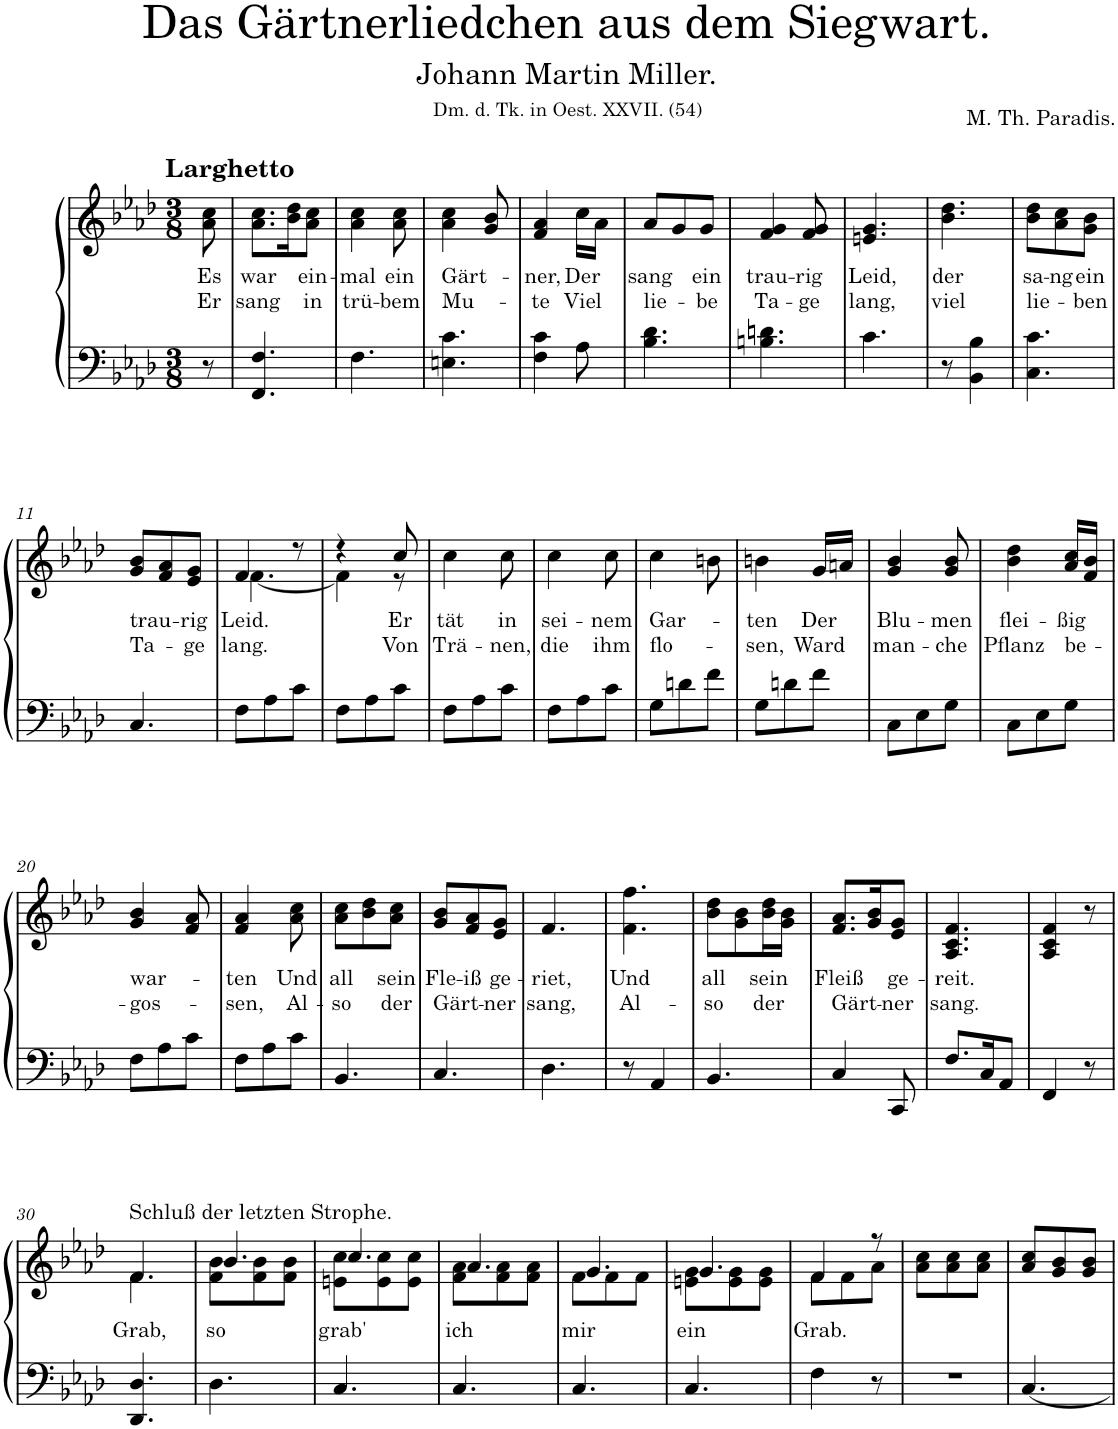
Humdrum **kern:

**kern	**kern	**text	**text
*part1	*part1	*part1	*part1
*staff2	*staff1	*staff1	*staff1
*I"Piano	*	*	*
*I'Pno.	*	*	*
*clefF4	*clefG2	*	*
*k[b-e-a-d-]	*k[b-e-a-d-]	*	*
*M3/8	*M3/8	*	*
=1	=1	=1	=1
!	!LO:TX:a:B:t=Larghetto	!	!
!	!	!LO:LY:b	!LO:LY:b
8r	8a-\ 8cc\	Es	Er
=2	=2	=2	=2
!	!	!LO:LY:b	!LO:LY:b
4.FF/ 4.F/	8.a-\ 8.cc\L	war	sang
.	16b-\ 16dd-\K	.	.
!	!	!LO:LY:b	!LO:LY:b
.	8a-\ 8cc\J	-ein-	in
=3	=3	=3	=3
!	!	!LO:LY:b	!LO:LY:b
4.F\	4a-\ 4cc\	-mal	trü-
!	!	!LO:LY:b	!LO:LY:b
.	8a-\ 8cc\	ein	-bem
=4	=4	=4	=4
!	!	!LO:LY:b	!LO:LY:b
4.En\ 4.c\	4a-\ 4cc\	Gärt-	Mu-
.	8g/ 8b-/	.	.
=5	=5	=5	=5
!	!	!LO:LY:b	!LO:LY:b
4F\ 4c\	4f/ 4a-/	-ner,	-te
!	!	!LO:LY:b	!LO:LY:b
8A-\	16cc\LL	Der	Viel
.	16a-\JJ	.	.
=6	=6	=6	=6
!	!	!LO:LY:b	!LO:LY:b
4.B-\ 4.d-\	8a-/L	sang	lie-
.	8g/	.	.
!	!	!LO:LY:b	!LO:LY:b
.	8g/J	ein	-be
=7	=7	=7	=7
!	!	!LO:LY:b	!LO:LY:b
4.Bn\ 4.dn\	4f/ 4g/	trau-	Ta-
!	!	!LO:LY:b	!LO:LY:b
.	8f/ 8g/	-rig	-ge
=8	=8	=8	=8
!	!	!LO:LY:b	!LO:LY:b
4.c\	4.en/ 4.g/	Leid,	lang,
=9	=9	=9	=9
!	!	!LO:LY:b	!LO:LY:b
8r	4.b-\ 4.dd-\	der	viel
4BB-\ 4B-\	.	.	.
=10	=10	=10	=10
!	!	!LO:LY:b	!LO:LY:b
4.C\ 4.c\	8b-\ 8dd-\L	sa-	lie-
!	!	!LO:LY:b	!
.	8a-\ 8cc\	-ng	.
!	!	!LO:LY:b	!LO:LY:b
.	8g\ 8b-\J	ein	-ben
!!LO:LB:g=z
=11	=11	=11	=11
!	!	!LO:LY:b	!LO:LY:b
4.C/	8g/ 8b-/L	trau-	Ta-
.	8f/ 8a-/	.	.
!	!	!LO:LY:b	!LO:LY:b
.	8e-/ 8g/J	-rig	-ge
=12	=12	=12	=12
!	!	!LO:LY:b	!LO:LY:b
*	*^	*	*
8F\L	4f/	[4.f\	Leid.	lang.
8A-\	.	.	.	.
8c\J	8r	.	.	.
=13	=13	=13	=13	=13
8F\L	4r	4f\]	.	.
8A-\	.	.	.	.
!	!	!	!LO:LY:b	!LO:LY:b
8c\J	8cc/	8r	Er	Von
=14	=14	=14	=14	=14
!	!	!	!LO:LY:b	!LO:LY:b
*	*v	*v	*	*
8F\L	4cc\	tät	Trä-
8A-\	.	.	.
!	!	!LO:LY:b	!LO:LY:b
8c\J	8cc\	in	-nen,
=15	=15	=15	=15
!	!	!LO:LY:b	!LO:LY:b
8F\L	4cc\	sei-	die
8A-\	.	.	.
!	!	!LO:LY:b	!LO:LY:b
8c\J	8cc\	-nem	ihm
=16	=16	=16	=16
!	!	!LO:LY:b	!LO:LY:b
8G\L	4cc\	Gar-	flo-
8dn\	.	.	.
8f\J	8bn\	.	.
=17	=17	=17	=17
!	!	!LO:LY:b	!LO:LY:b
8G\L	4bn\	-ten	-sen,
8dn\	.	.	.
!	!	!LO:LY:b	!LO:LY:b
8f\J	16g/LL	Der	Ward
.	16an/JJ	.	.
=18	=18	=18	=18
!	!	!LO:LY:b	!LO:LY:b
8C\L	4g/ 4b-/	Blu-	man-
8E-\	.	.	.
!	!	!LO:LY:b	!LO:LY:b
8G\J	8g/ 8b-/	-men	-che
=19	=19	=19	=19
!	!	!LO:LY:b	!LO:LY:b
8C\L	4b-\ 4dd-\	flei-	Pflanz
8E-\	.	.	.
!	!	!LO:LY:b	!LO:LY:b
8G\J	16a-/ 16cc/LL	-ßig	be-
.	16f/ 16b-/JJ	.	.
!!LO:LB:g=z
=20	=20	=20	=20
!	!	!LO:LY:b	!LO:LY:b
8F\L	4g/ 4b-/	war-	-gos-
8A-\	.	.	.
8c\J	8f/ 8a-/	.	.
=21	=21	=21	=21
!	!	!LO:LY:b	!LO:LY:b
8F\L	4f/ 4a-/	-ten	-sen,
8A-\	.	.	.
!	!	!LO:LY:b	!LO:LY:b
8c\J	8a-\ 8cc\	Und	Al-
=22	=22	=22	=22
!	!	!LO:LY:b	!LO:LY:b
4.BB-/	8a-\ 8cc\L	all	-so
.	8b-\ 8dd-\	.	.
!	!	!LO:LY:b	!LO:LY:b
.	8a-\ 8cc\J	sein	der
=23	=23	=23	=23
!	!	!LO:LY:b	!LO:LY:b
4.C/	8g/ 8b-/L	Fle-	Gärt-
!	!	!LO:LY:b	!
.	8f/ 8a-/	-iß	.
!	!	!LO:LY:b	!LO:LY:b
.	8e-/ 8g/J	ge-	-ner
=24	=24	=24	=24
!	!	!LO:LY:b	!LO:LY:b
4.D-\	4.f/	-riet,	sang,
=25	=25	=25	=25
!	!	!LO:LY:b	!LO:LY:b
8r	4.f\ 4.ff\	Und	Al-
4AA-/	.	.	.
=26	=26	=26	=26
!	!	!LO:LY:b	!LO:LY:b
4.BB-/	8b-\ 8dd-\L	all	-so
.	8g\ 8b-\	.	.
!	!	!LO:LY:b	!LO:LY:b
.	16b-\ 16dd-\L	sein	der
.	16g\ 16b-\JJ	.	.
=27	=27	=27	=27
!	!	!LO:LY:b	!LO:LY:b
4C/	8.f/ 8.a-/L	Fleiß	Gärt-
.	16g/ 16b-/K	.	.
!	!	!LO:LY:b	!LO:LY:b
8CC/	8e-/ 8g/J	ge-	-ner
=28	=28	=28	=28
!	!	!LO:LY:b	!LO:LY:b
8.F/L	4.A-/ 4.c/ 4.f/	-reit.	sang.
16C/K	.	.	.
8AA-/J	.	.	.
=29	=29	=29	=29
4FF/	4A-/ 4c/ 4f/	.	.
8r	8r	.	.
!!LO:LB:g=z
=30	=30	=30	=30
*	*^	*	*
!	!LO:TX:a:t=Schluß der letzten Strophe.	!	!	!
!	!	!	!LO:LY:b	!
4.DD-/ 4.D-/	4.f/	4.f\	Grab,	.
=31	=31	=31	=31	=31
!	!	!	!LO:LY:b	!
4.D-\	4.b-/	8f\ 8b-\L	so	.
.	.	8f\ 8b-\	.	.
.	.	8f\ 8b-\J	.	.
=32	=32	=32	=32	=32
!	!	!	!LO:LY:b	!
4.C/	4.cc/	8en\ 8cc\L	-grab'	.
.	.	8e\ 8cc\	.	.
.	.	8e\ 8cc\J	.	.
=33	=33	=33	=33	=33
!	!	!	!LO:LY:b	!
4.C/	4.a-/	8f\ 8a-\L	ich	.
.	.	8f\ 8a-\	.	.
.	.	8f\ 8a-\J	.	.
=34	=34	=34	=34	=34
!	!	!	!LO:LY:b	!
4.C/	4.g/	8f\L	mir	.
.	.	8f\	.	.
.	.	8f\J	.	.
=35	=35	=35	=35	=35
!	!	!	!LO:LY:b	!
4.C/	4.g/	8en\ 8g\L	ein	.
.	.	8e\ 8g\	.	.
.	.	8e\ 8g\J	.	.
=36	=36	=36	=36	=36
!	!	!	!LO:LY:b	!
4F\	4f/	8f\L	Grab.	.
.	.	8f\	.	.
8r	8r	8a-\J	.	.
*	*v	*v	*	*
=37	=37	=37	=37
4.r	8a-\ 8cc\L	.	.
.	8a-\ 8cc\	.	.
.	8a-\ 8cc\J	.	.
=38	=38	=38	=38
[4.C/	8a-/ 8cc/L	.	.
.	8g/ 8b-/	.	.
.	8g/ 8b-/J	.	.
=	=	=	=
*-	*-	*-	*-
